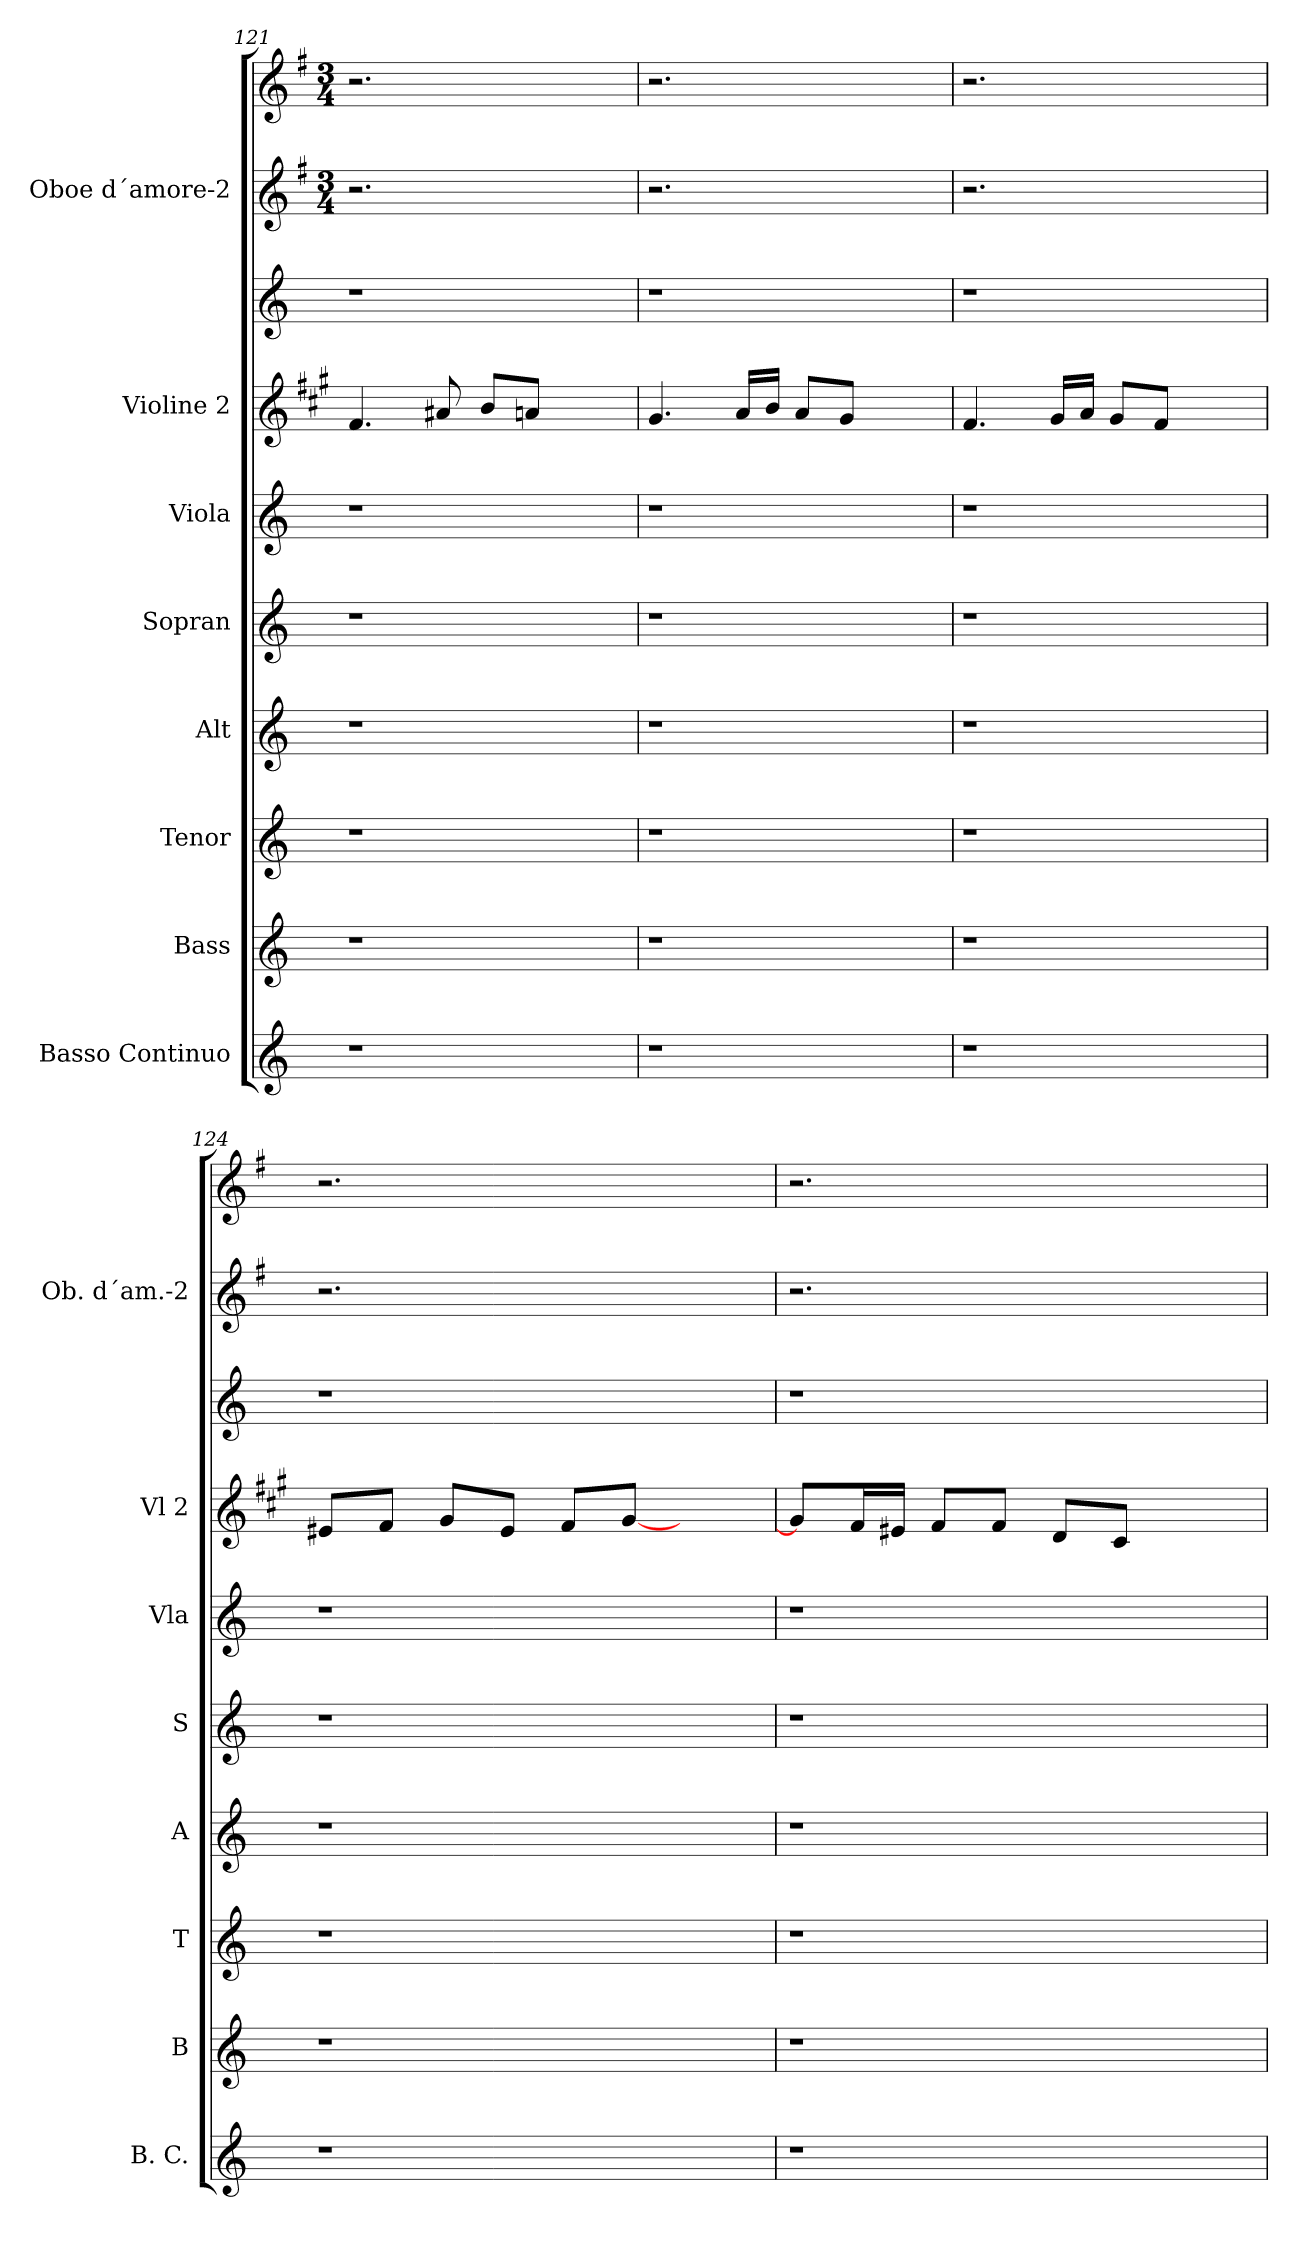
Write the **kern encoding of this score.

**kern	**kern	**kern	**kern	**kern	**kern	**kern	**kern	**kern	**kern
*part8	*part7	*part6	*part5	*part4	*part3	*part2	*part2	*part1	*part1
*staff10	*staff9	*staff8	*staff7	*staff6	*staff5	*staff4	*staff3	*staff2	*staff1
*I"Basso Continuo	*I"Bass	*I"Tenor	*I"Alt	*I"Sopran	*I"Viola	*I"Violine 2	*	*I"Oboe d´amore-2	*
*I'B. C.	*I'B	*I'T	*I'A	*I'S	*I'Vla	*I'Vl 2	*	*I'Ob. d´am.-2	*
*clefG2	*clefG2	*clefG2	*clefG2	*clefG2	*clefG2	*clefG2	*clefG2	*clefG2	*clefG2
*	*	*	*	*	*	*	*	*ITrd4c7	*ITrd4c7
*k[]	*k[]	*k[]	*k[]	*k[]	*k[]	*k[f#c#g#]	*	*k[]	*k[]
*	*	*	*	*	*	*	*	*M3/4	*M3/4
=121	=121	=121	=121	=121	=121	=121	=121	=121	=121
1r	1r	1r	1r	1r	1r	4.f#/	1r	2.r	2.r
.	.	.	.	.	.	8a#X/	.	.	.
.	.	.	.	.	.	8b/L	.	.	.
.	.	.	.	.	.	8an/J	.	.	.
.	.	.	.	.	.	4ryy	.	4ryy	4ryy
=122	=122	=122	=122	=122	=122	=122	=122	=122	=122
1r	1r	1r	1r	1r	1r	4.g#/	1r	2.r	2.r
.	.	.	.	.	.	16a/LL	.	.	.
.	.	.	.	.	.	16b/JJ	.	.	.
.	.	.	.	.	.	8a/L	.	.	.
.	.	.	.	.	.	8g#/J	.	.	.
.	.	.	.	.	.	4ryy	.	4ryy	4ryy
!!LO:LB:g=z
=123	=123	=123	=123	=123	=123	=123	=123	=123	=123
1r	1r	1r	1r	1r	1r	4.f#/	1r	2.r	2.r
.	.	.	.	.	.	16g#/LL	.	.	.
.	.	.	.	.	.	16a/JJ	.	.	.
.	.	.	.	.	.	8g#/L	.	.	.
.	.	.	.	.	.	8f#/J	.	.	.
.	.	.	.	.	.	4ryy	.	4ryy	4ryy
=124	=124	=124	=124	=124	=124	=124	=124	=124	=124
1r	1r	1r	1r	1r	1r	8e#X/L	1r	2.r	2.r
.	.	.	.	.	.	8f#/J	.	.	.
.	.	.	.	.	.	8g#/L	.	.	.
.	.	.	.	.	.	8e#/J	.	.	.
.	.	.	.	.	.	8f#/L	.	.	.
.	.	.	.	.	.	[8g#/J	.	.	.
.	.	.	.	.	.	4ryy	.	4ryy	4ryy
=125	=125	=125	=125	=125	=125	=125	=125	=125	=125
1r	1r	1r	1r	1r	1r	8g#/L]	1r	2.r	2.r
.	.	.	.	.	.	16f#/L	.	.	.
.	.	.	.	.	.	16e#X/JJ	.	.	.
.	.	.	.	.	.	8f#/L	.	.	.
.	.	.	.	.	.	8f#/J	.	.	.
.	.	.	.	.	.	8d/L	.	.	.
.	.	.	.	.	.	8c#/J	.	.	.
.	.	.	.	.	.	4ryy	.	4ryy	4ryy
=	=	=	=	=	=	=	=	=	=
*-	*-	*-	*-	*-	*-	*-	*-	*-	*-
